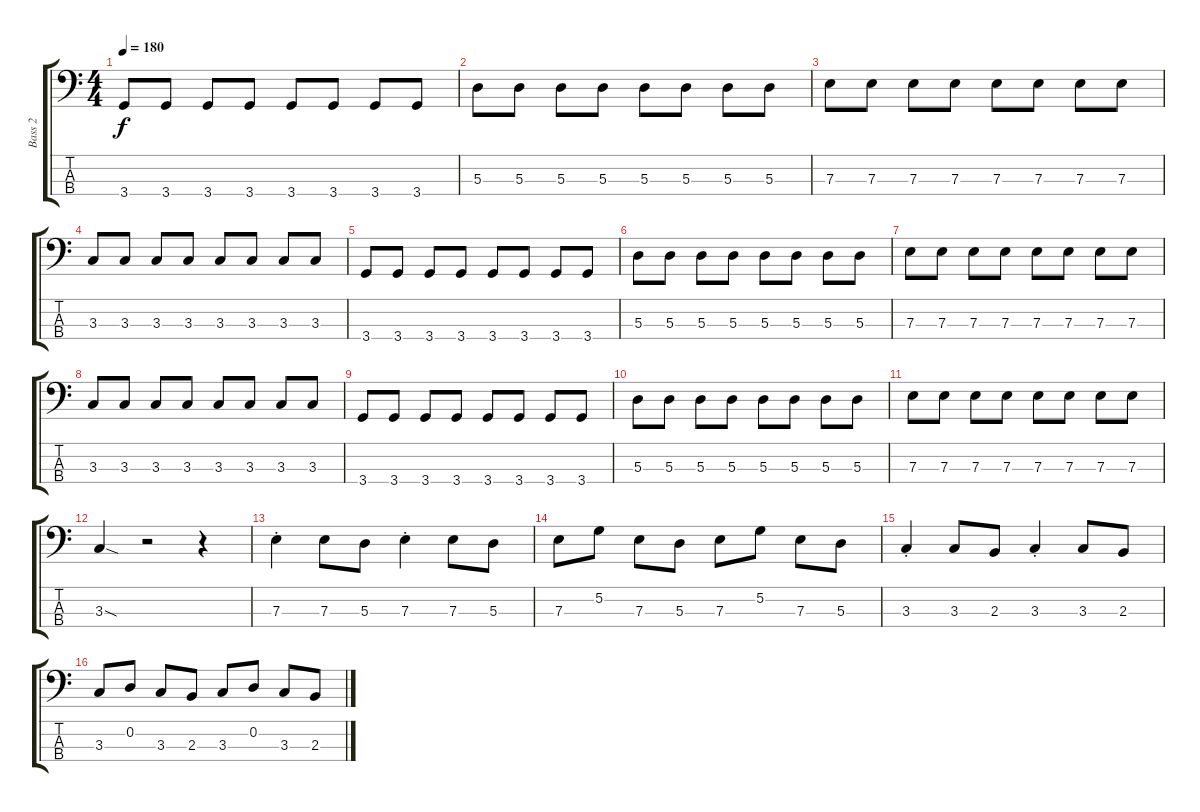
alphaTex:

\track ("Bass 2" "Bass 2") {instrument electricbasspick}
\staff {score tabs}
\tuning (G2 D2 A1 E1) {hide}
\ts (4 4)
\tempo 180
\clef f4
\ks c
3.4.8{dy f} 3.4.8 3.4.8 3.4.8 3.4.8 3.4.8 3.4.8 3.4.8 |
5.3.8 5.3.8 5.3.8 5.3.8 5.3.8 5.3.8 5.3.8 5.3.8 |
7.3.8 7.3.8 7.3.8 7.3.8 7.3.8 7.3.8 7.3.8 7.3.8 |
3.3.8 3.3.8 3.3.8 3.3.8 3.3.8 3.3.8 3.3.8 3.3.8 |
3.4.8 3.4.8 3.4.8 3.4.8 3.4.8 3.4.8 3.4.8 3.4.8 |
5.3.8 5.3.8 5.3.8 5.3.8 5.3.8 5.3.8 5.3.8 5.3.8 |
7.3.8 7.3.8 7.3.8 7.3.8 7.3.8 7.3.8 7.3.8 7.3.8 |
3.3.8 3.3.8 3.3.8 3.3.8 3.3.8 3.3.8 3.3.8 3.3.8 |
3.4.8 3.4.8 3.4.8 3.4.8 3.4.8 3.4.8 3.4.8 3.4.8 |
5.3.8 5.3.8 5.3.8 5.3.8 5.3.8 5.3.8 5.3.8 5.3.8 |
7.3.8 7.3.8 7.3.8 7.3.8 7.3.8 7.3.8 7.3.8 7.3.8 |
3.3{sod}.4 r.2 r.4 |
7.3{st}.4 7.3.8 5.3.8 7.3{st}.4 7.3.8 5.3.8 |
7.3.8 5.2.8 7.3.8 5.3.8 7.3.8 5.2.8 7.3.8 5.3.8 |
3.3{st}.4 3.3.8 2.3.8 3.3{st}.4 3.3.8 2.3.8 |
3.3.8 0.2.8 3.3.8 2.3.8 3.3.8 0.2.8 3.3.8 2.3.8
